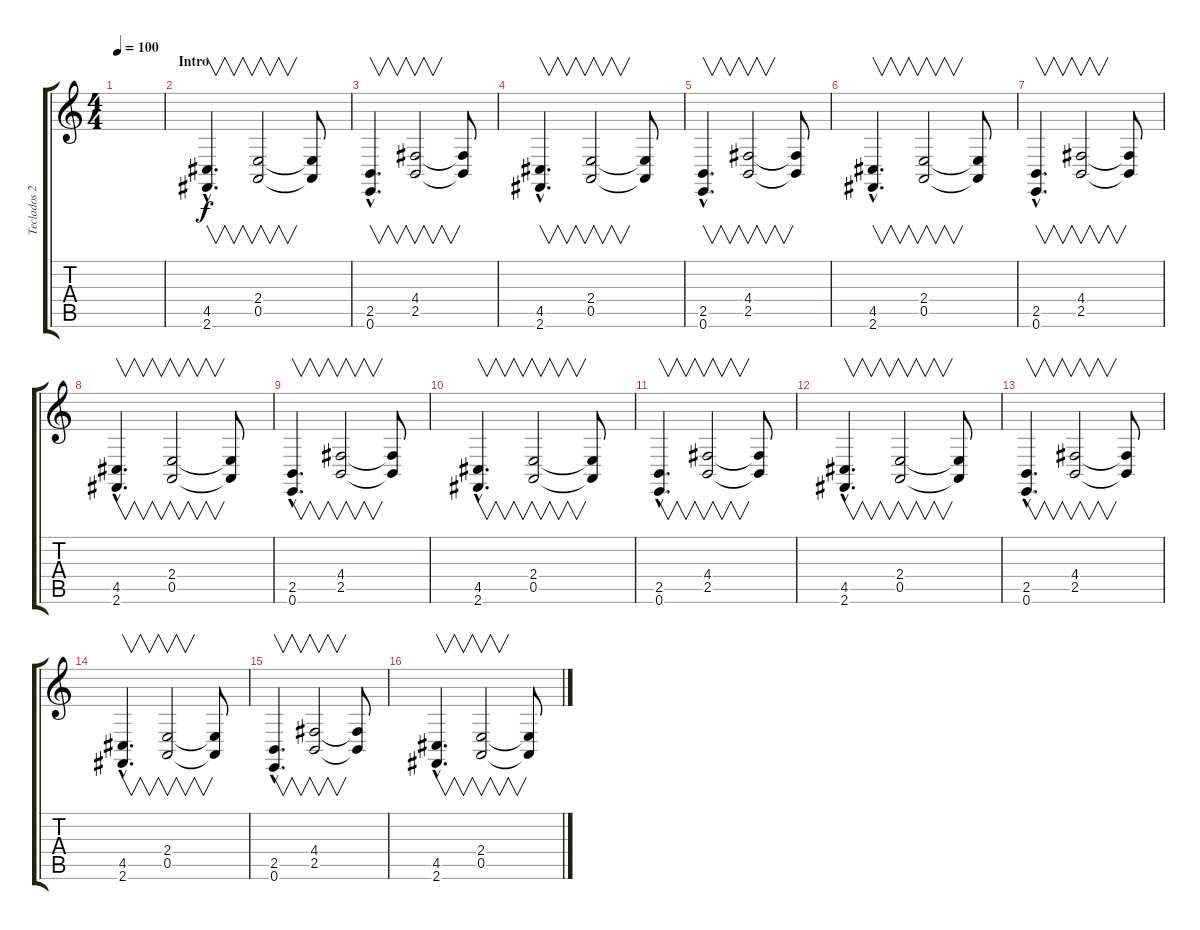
\track ("Teclados 2" "Teclados 2") {instrument synthstrings1}
\staff {score tabs}
\tuning (E4 B3 G3 D3 A2 E2) {hide}
\ts (4 4)
\tempo 100
\clef g2
\ks c
|
\section ("" "Intro")
(4.5{hac} 2.6{hac}).4{v d} (2.4 0.5).2{v} (2.4{t} 0.5{t}).8 |
(2.5{hac} 0.6{hac}).4{v d} (4.4 2.5).2{v} (4.4{t} 2.5{t}).8 |
(4.5{hac} 2.6{hac}).4{v d} (2.4 0.5).2{v} (2.4{t} 0.5{t}).8 |
(2.5{hac} 0.6{hac}).4{v d} (4.4 2.5).2{v} (4.4{t} 2.5{t}).8 |
(4.5{hac} 2.6{hac}).4{v d} (2.4 0.5).2{v} (2.4{t} 0.5{t}).8 |
(2.5{hac} 0.6{hac}).4{v d} (4.4 2.5).2{v} (4.4{t} 2.5{t}).8 |
(4.5{hac} 2.6{hac}).4{v d} (2.4 0.5).2{v} (2.4{t} 0.5{t}).8 |
(2.5{hac} 0.6{hac}).4{v d} (4.4 2.5).2{v} (4.4{t} 2.5{t}).8 |
(4.5{hac} 2.6{hac}).4{v d} (2.4 0.5).2{v} (2.4{t} 0.5{t}).8 |
(2.5{hac} 0.6{hac}).4{v d} (4.4 2.5).2{v} (4.4{t} 2.5{t}).8 |
(4.5{hac} 2.6{hac}).4{v d} (2.4 0.5).2{v} (2.4{t} 0.5{t}).8 |
(2.5{hac} 0.6{hac}).4{v d} (4.4 2.5).2{v} (4.4{t} 2.5{t}).8 |
(4.5{hac} 2.6{hac}).4{v d} (2.4 0.5).2{v} (2.4{t} 0.5{t}).8 |
(2.5{hac} 0.6{hac}).4{v d} (4.4 2.5).2{v} (4.4{t} 2.5{t}).8 |
(4.5{hac} 2.6{hac}).4{v d} (2.4 0.5).2{v} (2.4{t} 0.5{t}).8
